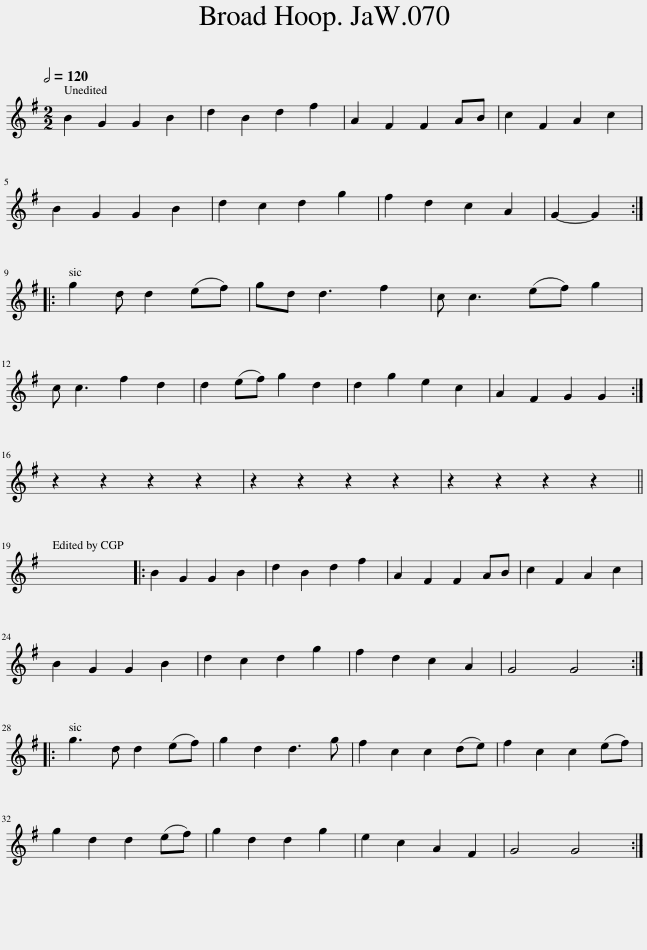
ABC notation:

X:1
L:1/8
Q:1/2=120
M:2/2
I:linebreak $
K:G
V:1 treble
V:1
 B2 G2 G2 B2 | d2 B2 d2 f2 | A2 F2 F2 AB | c2 F2 A2 c2 |$ B2 G2 G2 B2 | %5
 d2 c2 d2 g2 | f2 d2 c2 A2 | G2- G2 ::$ g2 d d2 (ef) | gd d3 f2 | %10
 c c3 (ef) g2 |$ c c3 f2 d2 | d2 (ef) g2 d2 | d2 g2 e2 c2 | A2 F2 G2 G2 :|$ %15
 z2 z2 z2 z2 | z2 z2 z2 z2 | z2 z2 z2 z2 ||$ x8 |: B2 G2 G2 B2 | %20
 d2 B2 d2 f2 | A2 F2 F2 AB | c2 F2 A2 c2 |$ B2 G2 G2 B2 | d2 c2 d2 g2 | %25
 f2 d2 c2 A2 | G4 G4 ::$ g3 d d2 (ef) | g2 d2 d3 g | f2 c2 c2 (de) | %30
 f2 c2 c2 (ef) |$ g2 d2 d2 (ef) | g2 d2 d2 g2 | e2 c2 A2 F2 | G4 G4 :| %35
